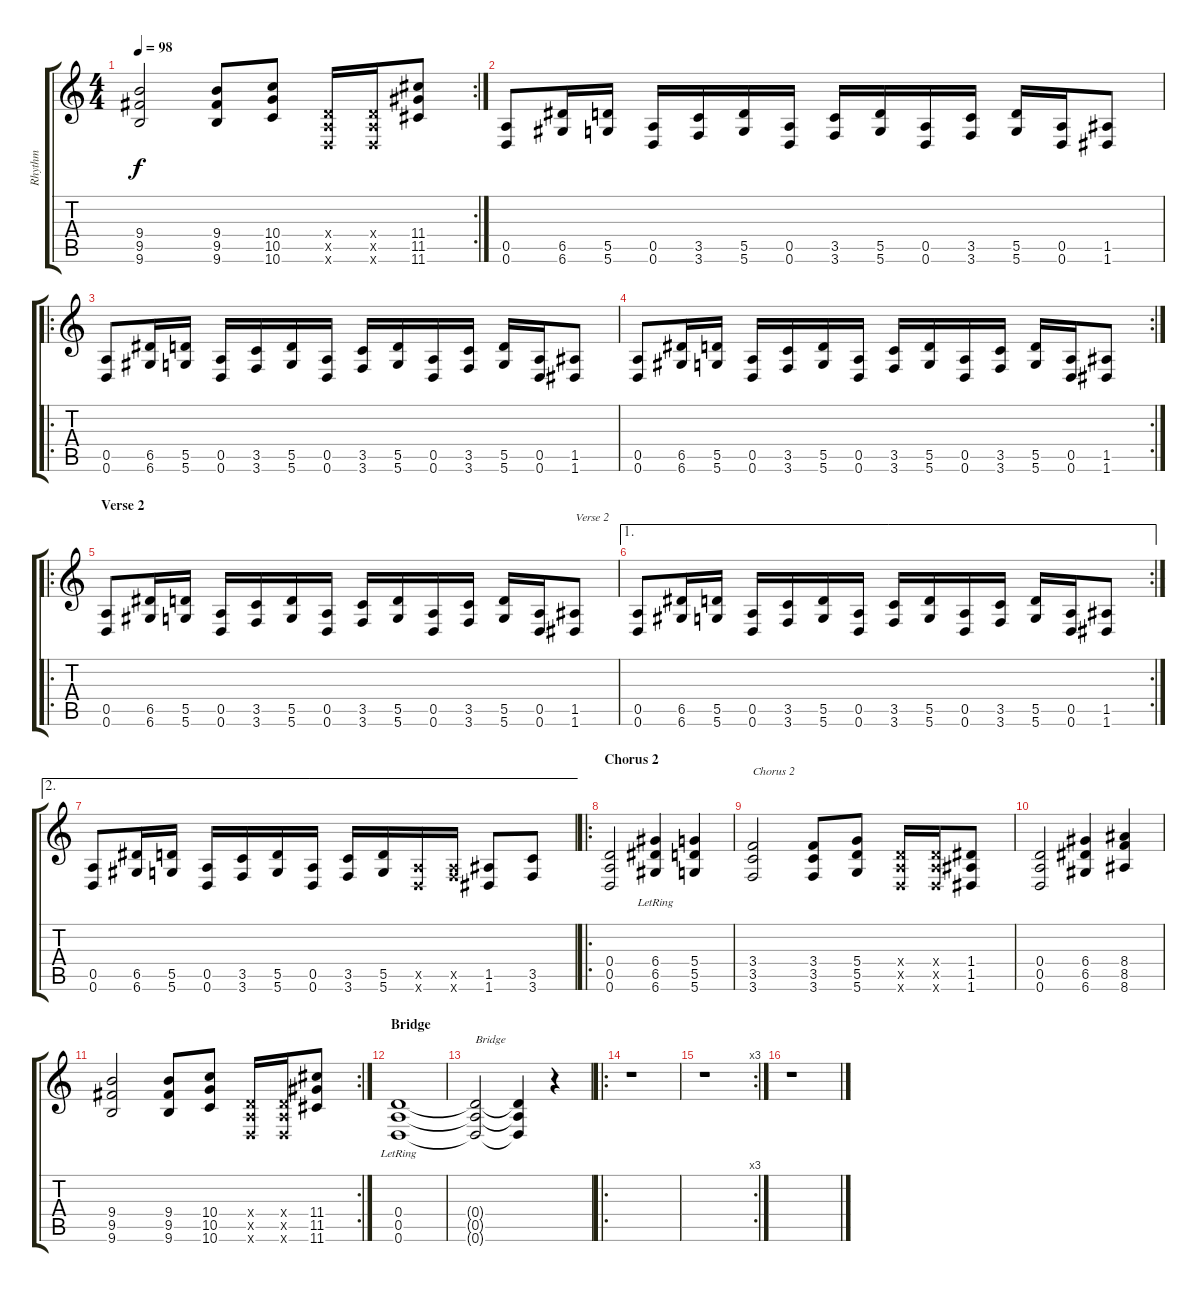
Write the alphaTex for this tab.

\track ("Rhythm" "Rhythm") {instrument distortionguitar}
\staff {score tabs}
\tuning (E4 B3 G3 D3 A2 D2) {hide}
\rc 2
\ts (4 4)
\tempo 98
\clef g2
\ks c
(9.4 9.5 9.6).2{dy f} (9.4 9.5 9.6).8 (10.4 10.5 10.6).8 (0.4{x} 0.5{x} 0.6{x}).16 (0.4{x} 0.5{x} 0.6{x}).16 (11.4 11.5 11.6).8 |
(0.5 0.6).8 (6.5 6.6).16 (5.5 5.6).16 (0.5 0.6).16 (3.5 3.6).16 (5.5 5.6).16 (0.5 0.6).16 (3.5 3.6).16 (5.5 5.6).16 (0.5 0.6).16 (3.5 3.6).16 (5.5 5.6).16 (0.5 0.6).16 (1.5 1.6).8 |
\ro
(0.5 0.6).8 (6.5 6.6).16 (5.5 5.6).16 (0.5 0.6).16 (3.5 3.6).16 (5.5 5.6).16 (0.5 0.6).16 (3.5 3.6).16 (5.5 5.6).16 (0.5 0.6).16 (3.5 3.6).16 (5.5 5.6).16 (0.5 0.6).16 (1.5 1.6).8 |
\rc 2
(0.5 0.6).8 (6.5 6.6).16 (5.5 5.6).16 (0.5 0.6).16 (3.5 3.6).16 (5.5 5.6).16 (0.5 0.6).16 (3.5 3.6).16 (5.5 5.6).16 (0.5 0.6).16 (3.5 3.6).16 (5.5 5.6).16 (0.5 0.6).16 (1.5 1.6).8 |
\ro
\section ("" "Verse 2")
(0.5 0.6).8 (6.5 6.6).16 (5.5 5.6).16 (0.5 0.6).16 (3.5 3.6).16 (5.5 5.6).16 (0.5 0.6).16 (3.5 3.6).16 (5.5 5.6).16 (0.5 0.6).16 (3.5 3.6).16 (5.5 5.6).16 (0.5 0.6).16 (1.5 1.6).8{txt "Verse 2"} |
\ae 1
\rc 2
(0.5 0.6).8 (6.5 6.6).16 (5.5 5.6).16 (0.5 0.6).16 (3.5 3.6).16 (5.5 5.6).16 (0.5 0.6).16 (3.5 3.6).16 (5.5 5.6).16 (0.5 0.6).16 (3.5 3.6).16 (5.5 5.6).16 (0.5 0.6).16 (1.5 1.6).8 |
\ae 2
(0.5 0.6).8 (6.5 6.6).16 (5.5 5.6).16 (0.5 0.6).16 (3.5 3.6).16 (5.5 5.6).16 (0.5 0.6).16 (3.5 3.6).16 (5.5 5.6).16 (0.5{x} 0.6{x}).16 (0.5{x} 3.6{x}).16 (1.5 1.6).8 (3.5 3.6).8 |
\ro
\section ("" "Chorus 2")
(0.4 0.5 0.6).2 (6.4 6.5{lr} 6.6{lr}).4 (5.4 5.5 5.6).4 |
(3.4 3.5 3.6).2{txt "Chorus 2"} (3.4 3.5 3.6).8 (5.4 5.5 5.6).8 (0.4{x} 0.5{x} 0.6{x}).16 (0.4{x} 0.5{x} 0.6{x}).16 (1.4 1.5 1.6).8 |
(0.4 0.5 0.6).2 (6.4 6.5 6.6).4 (8.4 8.5 8.6).4 |
\rc 2
(9.4 9.5 9.6).2 (9.4 9.5 9.6).8 (10.4 10.5 10.6).8 (0.4{x} 0.5{x} 0.6{x}).16 (0.4{x} 0.5{x} 0.6{x}).16 (11.4 11.5 11.6).8 |
\section ("" "Bridge")
(0.4{lr} 0.5{lr} 0.6{lr}).1 |
(0.4{t} 0.5{t} 0.6{t}).2{txt "Bridge"} (0.4{t} 0.5{t} 0.6{t}).4 r.4 |
\ro
r.1 |
\rc 3
r.1 |
r.1
